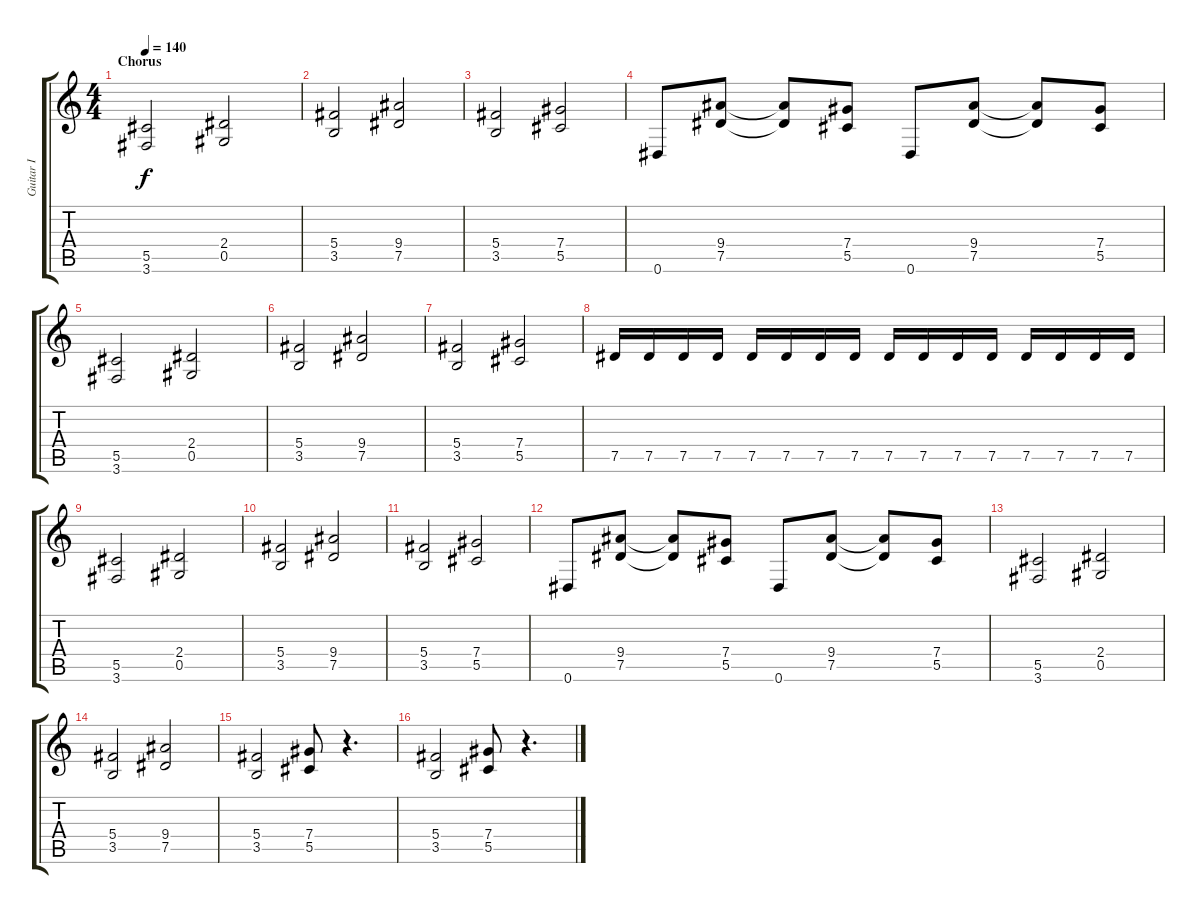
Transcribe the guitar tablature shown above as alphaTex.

\track ("Guitar I" "Guitar I") {instrument distortionguitar}
\staff {score tabs}
\tuning (Eb4 Bb3 Gb3 Db3 Ab2 Eb2) {hide}
\ts (4 4)
\section ("" "Chorus")
\tempo 140
\clef g2
\ks c
(5.5 3.6).2{dy f} (2.4 0.5).2 |
(5.4 3.5).2 (9.4 7.5).2 |
(5.4 3.5).2 (7.4 5.5).2 |
0.6.8 (9.4 7.5).8 (9.4{t} 7.5{t}).8 (7.4 5.5).8 0.6.8 (9.4 7.5).8 (9.4{t} 7.5{t}).8 (7.4 5.5).8 |
(5.5 3.6).2 (2.4 0.5).2 |
(5.4 3.5).2 (9.4 7.5).2 |
(5.4 3.5).2 (7.4 5.5).2 |
7.5.16 7.5.16 7.5.16 7.5.16 7.5.16 7.5.16 7.5.16 7.5.16 7.5.16 7.5.16 7.5.16 7.5.16 7.5.16 7.5.16 7.5.16 7.5.16 |
(5.5 3.6).2 (2.4 0.5).2 |
(5.4 3.5).2 (9.4 7.5).2 |
(5.4 3.5).2 (7.4 5.5).2 |
0.6.8 (9.4 7.5).8 (9.4{t} 7.5{t}).8 (7.4 5.5).8 0.6.8 (9.4 7.5).8 (9.4{t} 7.5{t}).8 (7.4 5.5).8 |
(5.5 3.6).2 (2.4 0.5).2 |
(5.4 3.5).2 (9.4 7.5).2 |
(5.4 3.5).2 (7.4 5.5).8 r.4{d} |
(5.4 3.5).2 (7.4 5.5).8 r.4{d}
